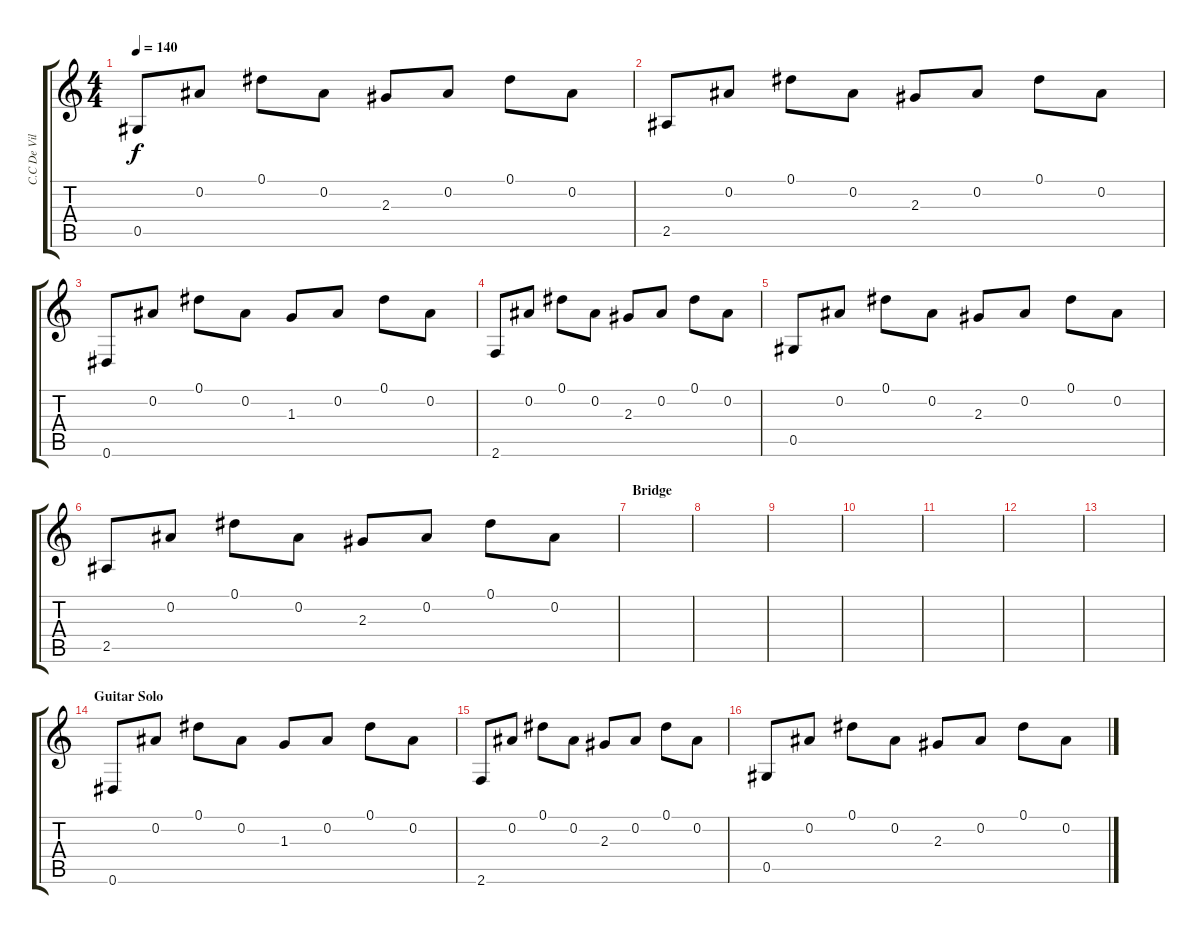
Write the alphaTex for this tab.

\track ("C.C De Ville - Clean Guitar" "C.C De Vil") {instrument electricguitarclean}
\staff {score tabs}
\tuning (Eb4 Bb3 Gb3 Db3 Ab2 Eb2) {hide}
\ts (4 4)
\tempo 140
\clef g2
\ks c
0.5.8{dy f} 0.2.8 0.1.8 0.2.8 2.3.8 0.2.8 0.1.8 0.2.8 |
2.5.8 0.2.8 0.1.8 0.2.8 2.3.8 0.2.8 0.1.8 0.2.8 |
0.6.8 0.2.8 0.1.8 0.2.8 1.3.8 0.2.8 0.1.8 0.2.8 |
2.6.8 0.2.8 0.1.8 0.2.8 2.3.8 0.2.8 0.1.8 0.2.8 |
0.5.8 0.2.8 0.1.8 0.2.8 2.3.8 0.2.8 0.1.8 0.2.8 |
2.5.8 0.2.8 0.1.8 0.2.8 2.3.8 0.2.8 0.1.8 0.2.8 |
\section ("" "Bridge")
|
|
|
|
|
|
|
\section ("" "Guitar Solo")
0.6.8 0.2.8 0.1.8 0.2.8 1.3.8 0.2.8 0.1.8 0.2.8 |
2.6.8 0.2.8 0.1.8 0.2.8 2.3.8 0.2.8 0.1.8 0.2.8 |
0.5.8 0.2.8 0.1.8 0.2.8 2.3.8 0.2.8 0.1.8 0.2.8
